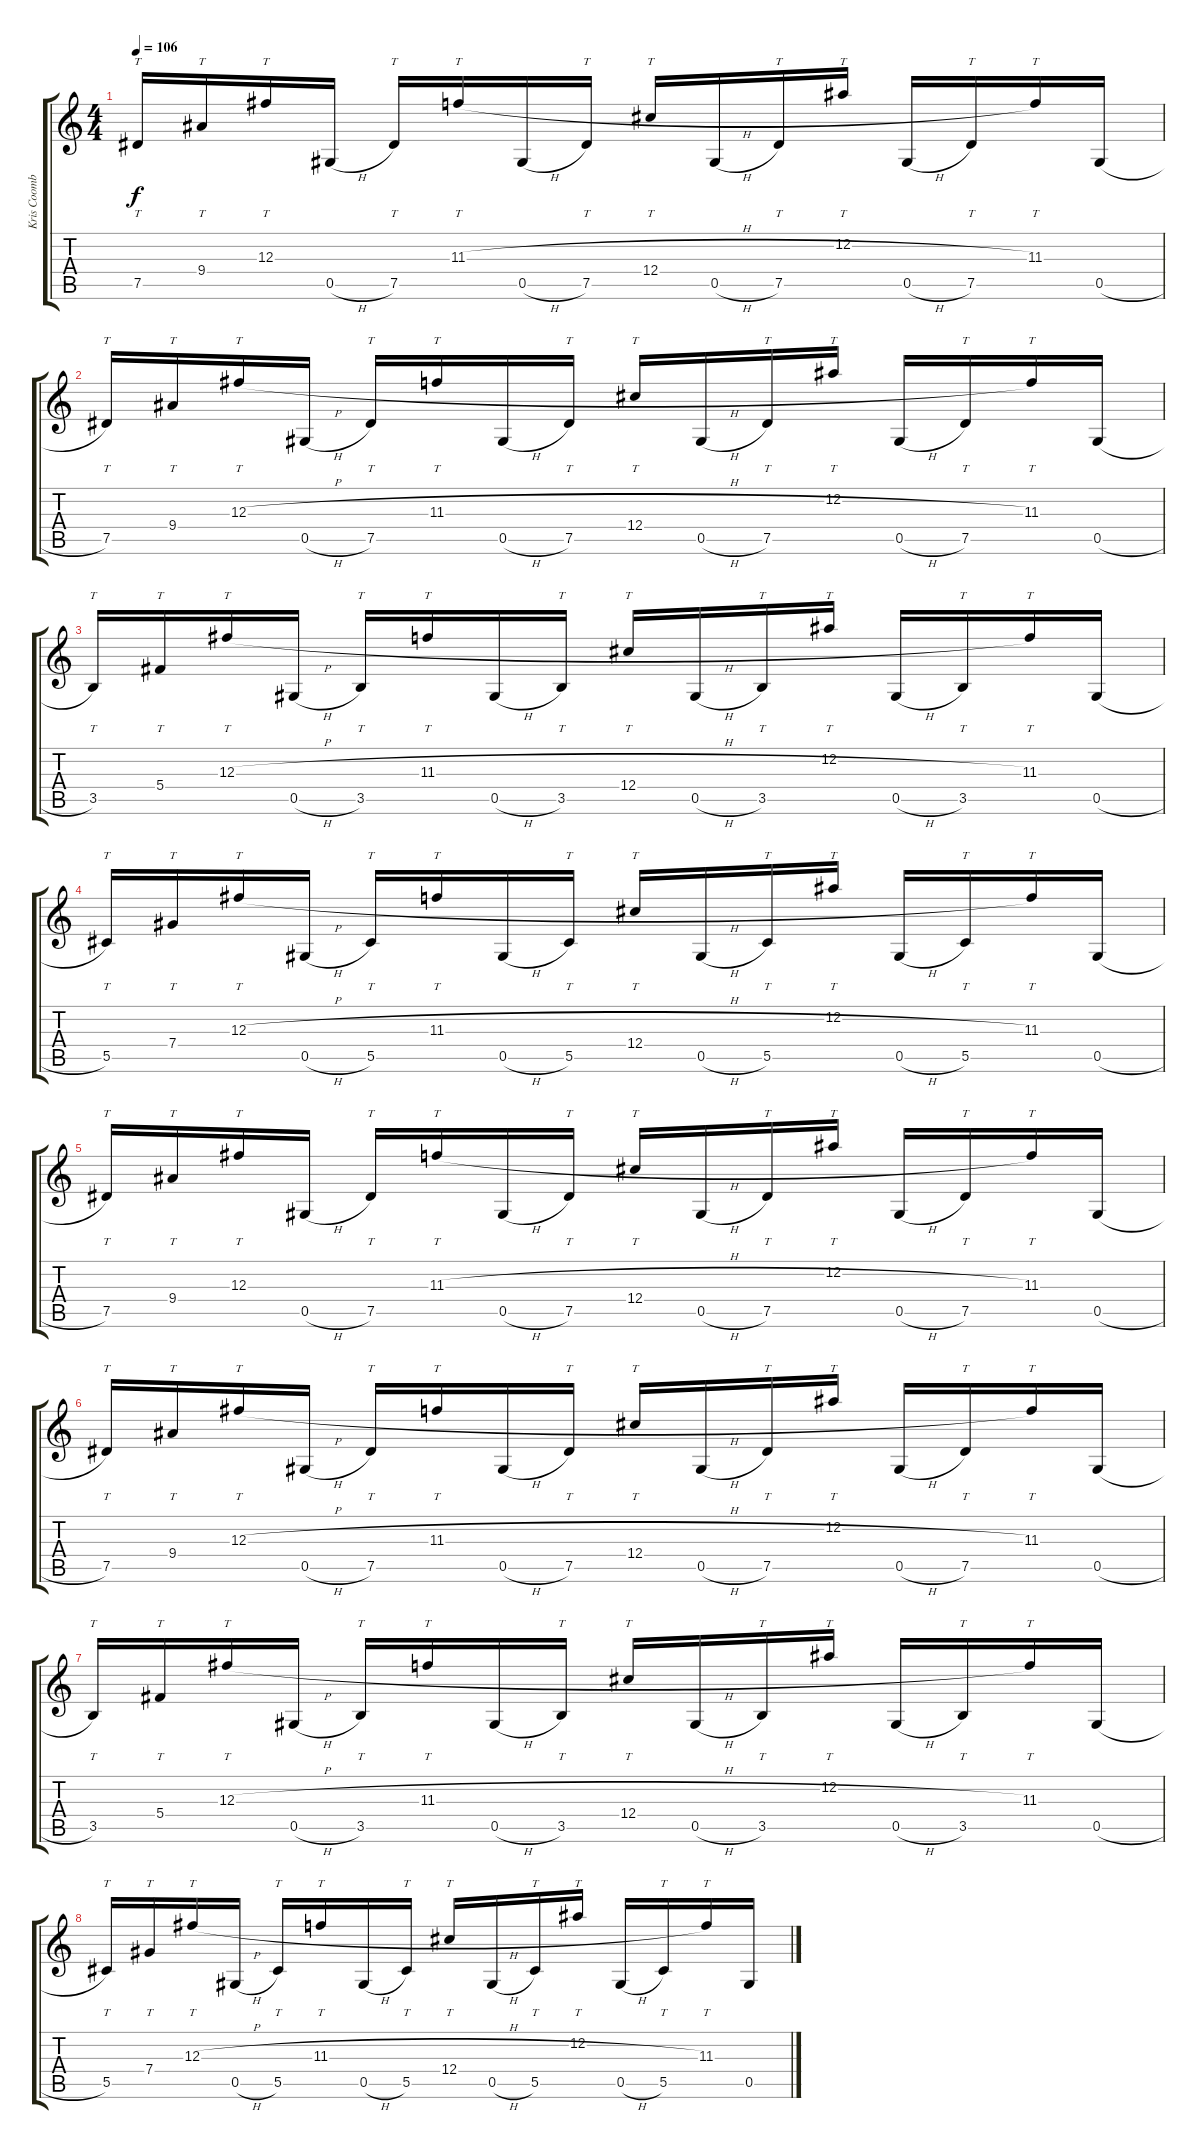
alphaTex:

\track ("Kris Coombs" "Kris Coomb") {instrument distortionguitar}
\staff {score tabs}
\tuning (Eb4 Bb3 Gb3 Db3 Ab2 Db2) {hide}
\ts (4 4)
\tempo 106
\clef g2
\ks c
7.5.16{tt dy f instrument distortionguitar} 9.4.16{tt} 12.3.16{tt} 0.5{h}.16 7.5.16{tt} 11.3{h}.16{tt} 0.5{h}.16 7.5.16{tt} 12.4.16{tt} 0.5{h}.16 7.5.16{tt} 12.2.16{tt} 0.5{h}.16 7.5.16{tt} 11.3.16{tt} 0.5{h}.16 |
7.5.16{tt} 9.4.16{tt} 12.3{h}.16{tt} 0.5{h}.16 7.5.16{tt} 11.3{h}.16{tt} 0.5{h}.16 7.5.16{tt} 12.4.16{tt} 0.5{h}.16 7.5.16{tt} 12.2.16{tt} 0.5{h}.16 7.5.16{tt} 11.3.16{tt} 0.5{h}.16 |
3.5.16{tt} 5.4.16{tt} 12.3{h}.16{tt} 0.5{h}.16 3.5.16{tt} 11.3{h}.16{tt} 0.5{h}.16 3.5.16{tt} 12.4.16{tt} 0.5{h}.16 3.5.16{tt} 12.2.16{tt} 0.5{h}.16 3.5.16{tt} 11.3.16{tt} 0.5{h}.16 |
5.5.16{tt} 7.4.16{tt} 12.3{h}.16{tt} 0.5{h}.16 5.5.16{tt} 11.3{h}.16{tt} 0.5{h}.16 5.5.16{tt} 12.4.16{tt} 0.5{h}.16 5.5.16{tt} 12.2.16{tt} 0.5{h}.16 5.5.16{tt} 11.3.16{tt} 0.5{h}.16 |
7.5.16{tt instrument distortionguitar} 9.4.16{tt} 12.3.16{tt} 0.5{h}.16 7.5.16{tt} 11.3{h}.16{tt} 0.5{h}.16 7.5.16{tt} 12.4.16{tt} 0.5{h}.16 7.5.16{tt} 12.2.16{tt} 0.5{h}.16 7.5.16{tt} 11.3.16{tt} 0.5{h}.16 |
7.5.16{tt} 9.4.16{tt} 12.3{h}.16{tt} 0.5{h}.16 7.5.16{tt} 11.3{h}.16{tt} 0.5{h}.16 7.5.16{tt} 12.4.16{tt} 0.5{h}.16 7.5.16{tt} 12.2.16{tt} 0.5{h}.16 7.5.16{tt} 11.3.16{tt} 0.5{h}.16 |
3.5.16{tt} 5.4.16{tt} 12.3{h}.16{tt} 0.5{h}.16 3.5.16{tt} 11.3{h}.16{tt} 0.5{h}.16 3.5.16{tt} 12.4.16{tt} 0.5{h}.16 3.5.16{tt} 12.2.16{tt} 0.5{h}.16 3.5.16{tt} 11.3.16{tt} 0.5{h}.16 |
5.5.16{tt} 7.4.16{tt} 12.3{h}.16{tt} 0.5{h}.16 5.5.16{tt} 11.3{h}.16{tt} 0.5{h}.16 5.5.16{tt} 12.4.16{tt} 0.5{h}.16 5.5.16{tt} 12.2.16{tt} 0.5{h}.16 5.5.16{tt} 11.3{h}.16{tt} 0.5{h}.16
